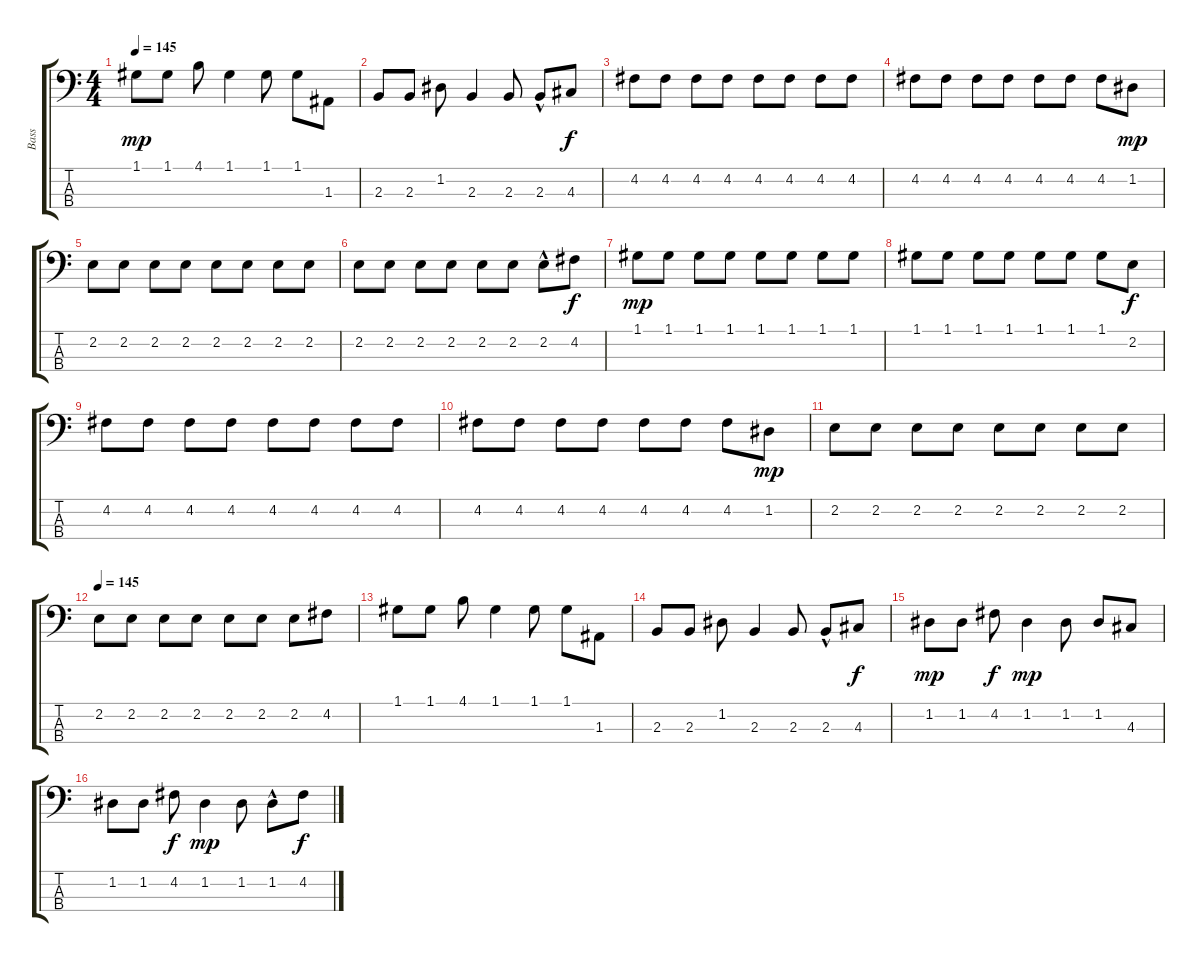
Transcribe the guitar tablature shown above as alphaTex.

\track ("Bass " "Bass ") {instrument electricbassfinger}
\staff {score tabs}
\tuning (G2 D2 A1 E1) {hide}
\ts (4 4)
\tempo 145
\clef f4
\ks c
1.1.8{dy mp} 1.1.8 4.1.8 1.1.4 1.1.8 1.1.8 1.3.8 |
2.3.8 2.3.8 1.2.8 2.3.4 2.3.8 2.3{hac}.8 4.3.8{dy f} |
4.2.8 4.2.8 4.2.8 4.2.8 4.2.8 4.2.8 4.2.8 4.2.8 |
4.2.8 4.2.8 4.2.8 4.2.8 4.2.8 4.2.8 4.2.8 1.2.8{dy mp} |
2.2.8 2.2.8 2.2.8 2.2.8 2.2.8 2.2.8 2.2.8 2.2.8 |
2.2.8 2.2.8 2.2.8 2.2.8 2.2.8 2.2.8 2.2{hac}.8 4.2.8{dy f} |
1.1.8{dy mp} 1.1.8 1.1.8 1.1.8 1.1.8 1.1.8 1.1.8 1.1.8 |
1.1.8 1.1.8 1.1.8 1.1.8 1.1.8 1.1.8 1.1.8 2.2.8{dy f} |
4.2.8 4.2.8 4.2.8 4.2.8 4.2.8 4.2.8 4.2.8 4.2.8 |
4.2.8 4.2.8 4.2.8 4.2.8 4.2.8 4.2.8 4.2.8 1.2.8{dy mp} |
2.2.8 2.2.8 2.2.8 2.2.8 2.2.8 2.2.8 2.2.8 2.2.8 |
\tempo 145
2.2.8 2.2.8 2.2.8 2.2.8 2.2.8 2.2.8 2.2.8 4.2.8 |
1.1.8 1.1.8 4.1.8 1.1.4 1.1.8 1.1.8 1.3.8 |
2.3.8 2.3.8 1.2.8 2.3.4 2.3.8 2.3{hac}.8 4.3.8{dy f} |
1.2.8{dy mp} 1.2.8 4.2.8{dy f} 1.2.4{dy mp} 1.2.8 1.2.8 4.3.8 |
1.2.8 1.2.8 4.2.8{dy f} 1.2.4{dy mp} 1.2.8 1.2{hac}.8 4.2.8{dy f}
